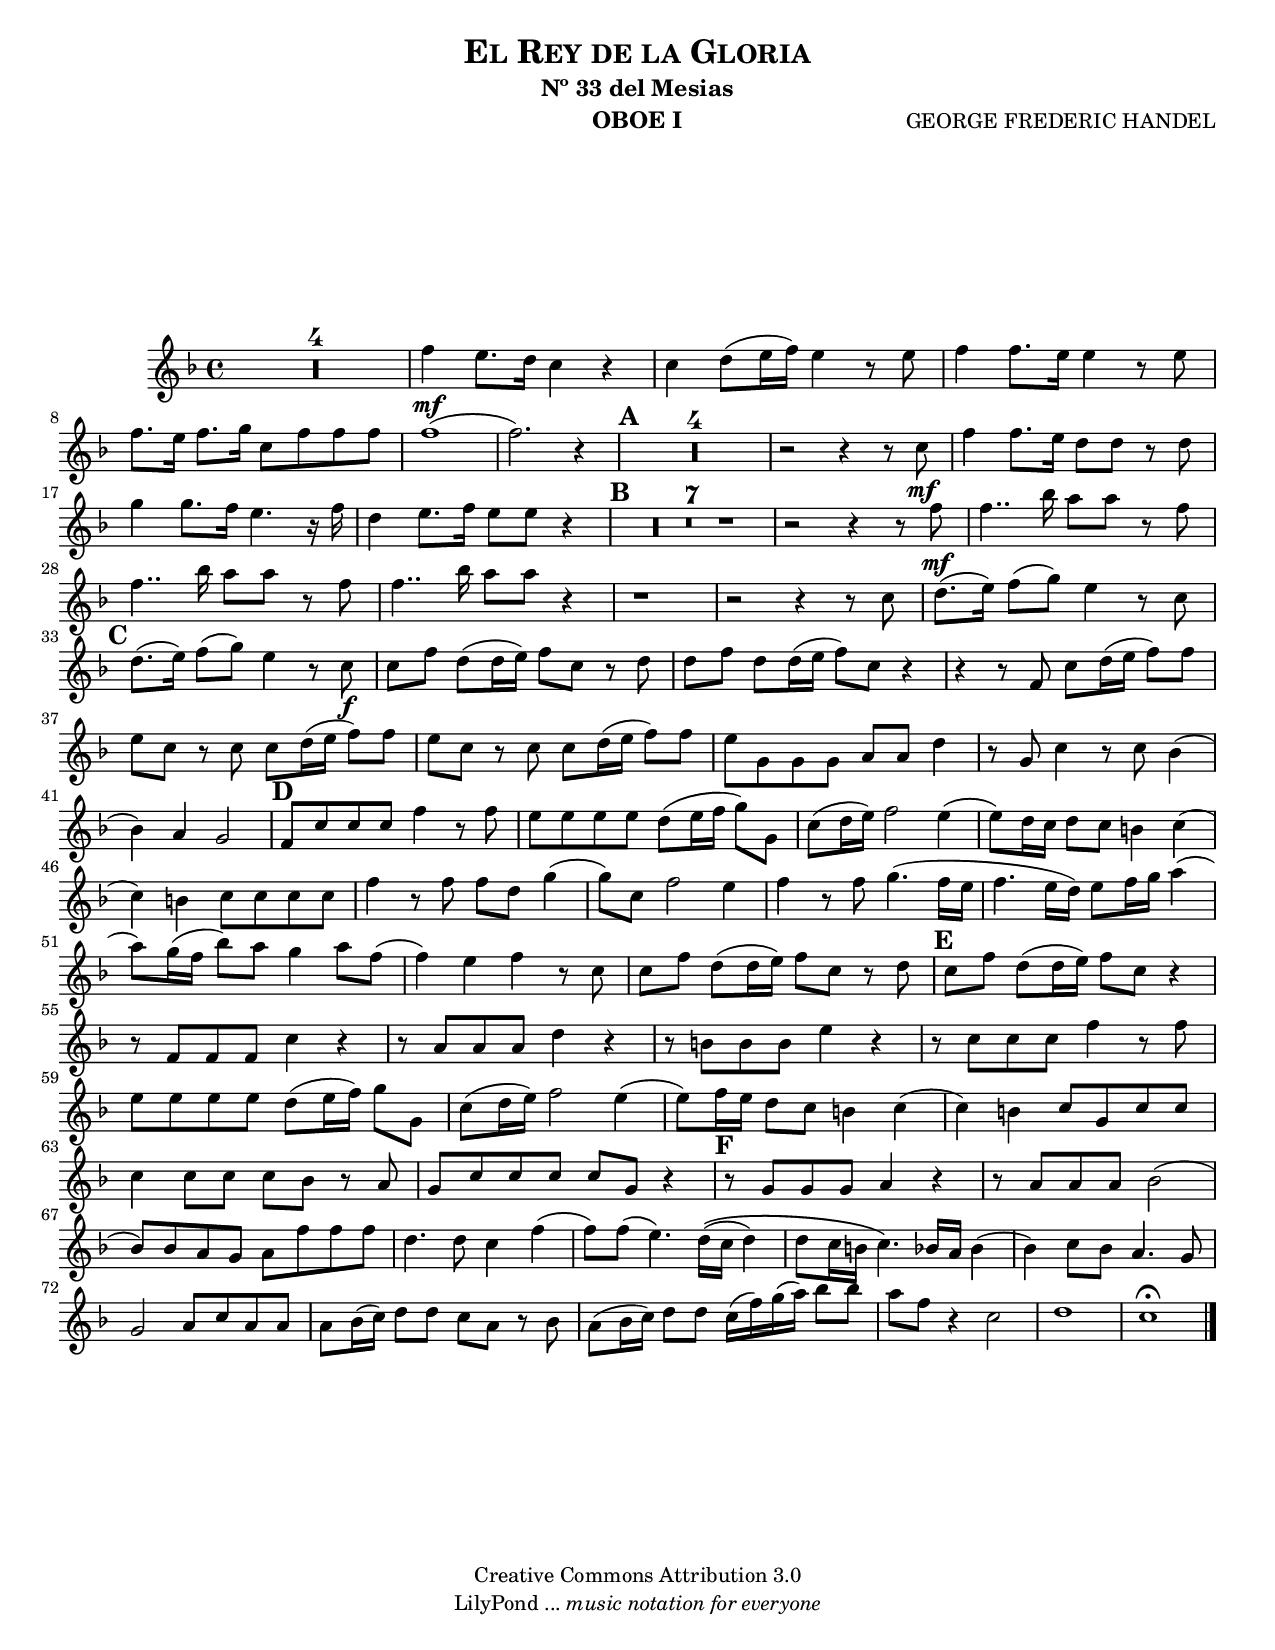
%%%%%%%%%%%%%%%%%%%%%%%%%%%%%%%%%%%%%%%%%%%
%                                         %
%     Partitura generada por LilyPond     %
%          "El Rey de la Gloria"          %
%      @Centro Cultural de Batahola       %
%	  Editado por "sgutierrez"        %
% 					  %
%%%%%%%%%%%%%%%%%%%%%%%%%%%%%%%%%%%%%%%%%%%

\version "2.12.3"
#(set-global-staff-size 18)

\header {
	title = \markup \center-column { \caps "El Rey de la Gloria" }
	subtitle = "Nº 33 del Mesias" 
 	composer = "GEORGE FREDERIC HANDEL" 
 	instrument = "OBOE I" 
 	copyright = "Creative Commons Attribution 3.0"
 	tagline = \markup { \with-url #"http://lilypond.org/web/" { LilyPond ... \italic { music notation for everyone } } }
 	breakbefore = ##t
}
	
letra =  #(define-music-function (parser location markp) (string?)
		#{
			\once \override Score . RehearsalMark #'self-alignment-X = #left
			\once \override Score . RehearsalMark #'extra-spacing-width = #'(+inf.0 . -inf.0)
			\mark \markup { \bold $markp }
		#})

	
oboe = \new Staff {
	\relative c'' {
		\set Score.skipBars = ##t
		\key f \major
		
		R1*4 | 
		f4\mf e8. d16 c4 r |
		c d8 (e16 f) e4 r8 e |
		f4 f8. e16 e4 r8 e |
		f8. e16 f8. g16 c,8 f f f |
		f1( |
		f2.) r4 \letra "A" |
		R1*4 | 
		r2 r4 r8 c\mf |
		f4 f8. e16 d8 d r8 d |
		g4 g8. f16 e4. r16 f |
		d4 e8. f16 e8 e r4 \letra "B" |
		R1*7 |
		r2 r4 r8 f\mf |
		f4.. bes16 a8 a r f |
		f4.. bes16 a8 a r f |
		f4.. bes16 a8 a r4 |
		r1 |
		r2 r4 r8 c, |
		d8.( e16) f8( g) e4 r8 c \letra "C" |
		d8.( e16) f8( g) e4 r8 c\f |
		c f d( d16 e) f8 c r d |
		d f d d16( e f8) c r4 |
		r r8 f,8 c' d16( e f8) f |
		e c r c c d16( e f8) f |
		e c r c c d16( e f8) f |
		e g, g g a a d4 |
		r8 g, c4 r8 c8 bes4( |
		bes) a g2 \letra "D" |
		f8 c' c c f4 r8 f |
		e e e e d( e16 f g8) g, |
		c( d16 e) f2 e4( |
		e8) d16 c d8 c b4 c4( |
		c) b c8 c c c |
		f4 r8 f f d g4( |
		g8) c, f2 e4 |
		f r8 f g4.( f16 e |
		f4. e16 d) e8 f16 g a4( |
		a8) g16( f bes8) a g4 a8 f( |
		f4) e f r8 c |
		c f d( d16 e) f8 c r8 d \letra "E" |
		c f d( d16 e) f8 c r4 |
		r8 f, f f c'4 r |
		r8 a a a d4 r |
		r8 b b b e4 r |
		r8 c c c f4 r8 f |
		e e e e d( e16 f) g8 g, |
		c( d16 e) f2 e4( |
		e8) f16 e d8 c b4 c( |
		c) b c8 g c c |
		c4 c8 c c bes r8 a |
		g c c c c g r4 \letra "F" |
		r8 g g g a4 r |
		r8 a a a bes2( |
		bes8) bes a g a f' f f |
		d4. d8 c4 f( |
		f8) f( e4.) d16\(( c d4) | 
		 d8 c16 b c4.\) bes16 a bes4( | 
		bes4) c8 bes a4. g8 |
		g2 a8 c a a |
		a bes16( c) d8 d c a r bes |
		a( bes16 c) d8 d c16( f) g( a) bes8 bes |
		a8 f r4 c2 |
		d1 |
		c \fermata \bar "|."
	}
}

\score{
	\oboe
	}
	
\paper {
	#(set-paper-size "letter")
	system-system-spacing = #'((basic-distance . 0.1) (padding . 0))
	ragged-last-bottom = ##f
	ragged-bottom = ##f
}
